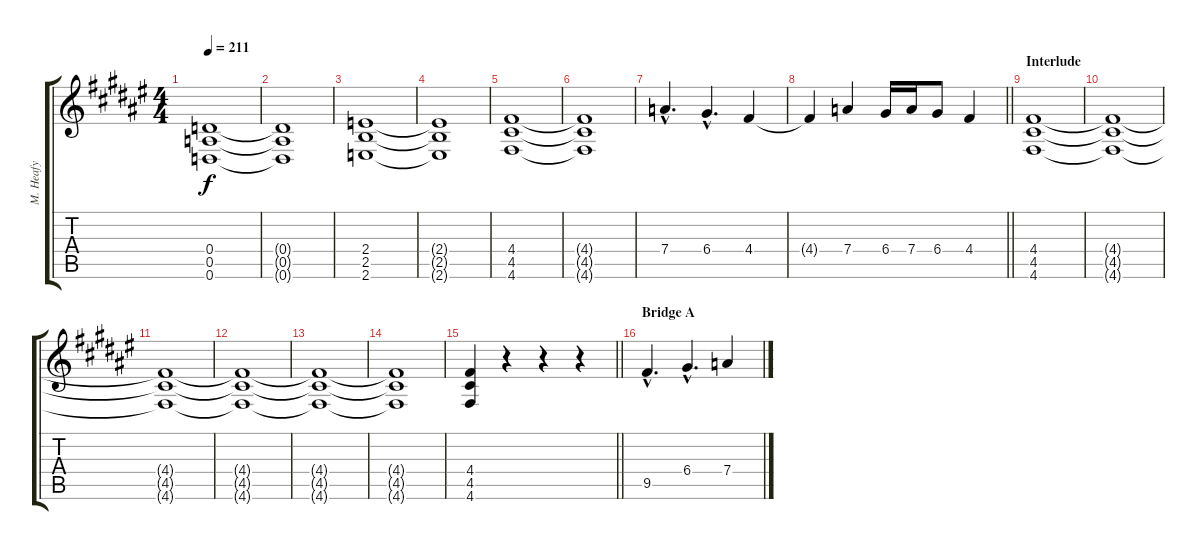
\track ("M. Heafy" "M. Heafy") {instrument distortionguitar}
\staff {score tabs}
\tuning (E4 B3 G3 D3 A2 D2) {hide}
\ts (4 4)
\tempo 211
\clef g2
\ks d#minor
(0.4 0.5 0.6).1{dy f} |
(0.4{t} 0.5{t} 0.6{t}).1 |
(2.4 2.5 2.6).1 |
(2.4{t} 2.5{t} 2.6{t}).1 |
(4.4 4.5 4.6).1 |
(4.4{t} 4.5{t} 4.6{t}).1 |
7.4{hac}.4{d} 6.4{hac}.4{d} 4.4.4 |
\barLineRight lightlight
4.4{t}.4 7.4.4 6.4.16 7.4.16 6.4.8 4.4.4 |
\section ("" "Interlude")
(4.4 4.5 4.6).1 |
(4.4{t} 4.5{t} 4.6{t}).1 |
(4.4{t} 4.5{t} 4.6{t}).1 |
(4.4{t} 4.5{t} 4.6{t}).1 |
(4.4{t} 4.5{t} 4.6{t}).1 |
(4.4{t} 4.5{t} 4.6{t}).1 |
\barLineRight lightlight
(4.4 4.5 4.6).4 r.4 r.4 r.4 |
\section ("" "Bridge A")
9.5{hac}.4{d} 6.4{hac}.4{d} 7.4.4
